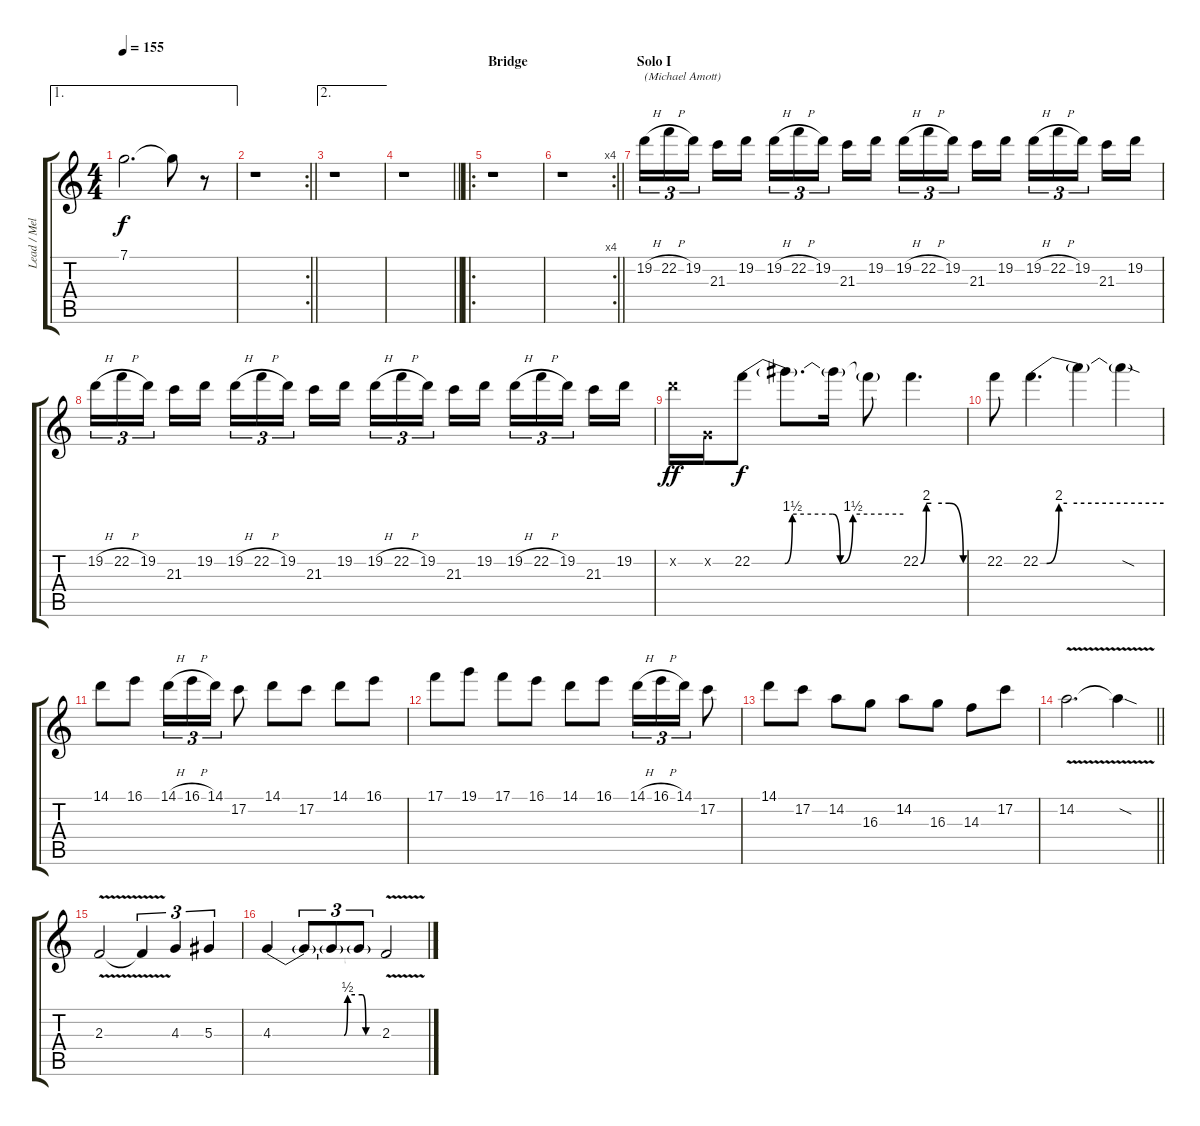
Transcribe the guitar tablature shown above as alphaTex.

\track ("Lead / Melody Guitar I" "Lead / Mel") {instrument distortionguitar}
\staff {score tabs}
\tuning (C4 G3 Eb3 Bb2 F2 C2) {hide}
\ae 1
\ts (4 4)
\tempo 155
\clef g2
\ks c
7.1{t}.2{d dy f} 7.1{t}.8 r.8 |
\rc 2
\barLineRight lightlight
r.1 |
\ae 2
r.1 |
\barLineRight lightlight
r.1 |
\ro
\section ("" "Bridge")
r.1 |
\rc 4
\barLineRight lightlight
r.1 |
\section ("" "Solo I")
19.2{h}.16{tu (3 2) txt "(Michael Amott)" volume 16 balance 10} 22.2{h}.16{tu (3 2)} 19.2.16{tu (3 2) beam splitsecondary} 21.3.16 19.2.16 19.2{h}.16{tu (3 2)} 22.2{h}.16{tu (3 2)} 19.2.16{tu (3 2) beam splitsecondary} 21.3.16 19.2.16 19.2{h}.16{tu (3 2)} 22.2{h}.16{tu (3 2)} 19.2.16{tu (3 2) beam splitsecondary} 21.3.16 19.2.16 19.2{h}.16{tu (3 2)} 22.2{h}.16{tu (3 2)} 19.2.16{tu (3 2) beam splitsecondary} 21.3.16 19.2.16 |
19.2{h}.16{tu (3 2)} 22.2{h}.16{tu (3 2)} 19.2.16{tu (3 2) beam splitsecondary} 21.3.16 19.2.16 19.2{h}.16{tu (3 2)} 22.2{h}.16{tu (3 2)} 19.2.16{tu (3 2) beam splitsecondary} 21.3.16 19.2.16 19.2{h}.16{tu (3 2)} 22.2{h}.16{tu (3 2)} 19.2.16{tu (3 2) beam splitsecondary} 21.3.16 19.2.16 19.2{h}.16{tu (3 2)} 22.2{h}.16{tu (3 2)} 19.2.16{tu (3 2) beam splitsecondary} 21.3.16 19.2.16 |
19.2{x}.16{dy ff} 0.2{x}.16 22.2{be (custom 0 0 13 0 16 6 32 6 35 0 40 6 60 6)}.8{dy f} 22.2{t}.8{d} 22.2{t}.16 22.2{t}.8 22.2{be (custom 0 0 8 8 15 8 40 8 60 0)}.4{d} |
22.2.8 22.2{be (custom 0 0 3 0 9 8 13 8 60 8)}.4{d} 22.2{t}.4 22.2{sod t}.4 |
14.1.8 16.1.8 14.1{h}.16{tu (3 2)} 16.1{h}.16{tu (3 2)} 14.1.16{tu (3 2)} 17.2.8 14.1.8 17.2.8 14.1.8 16.1.8 |
17.1.8 19.1.8 17.1.8 16.1.8 14.1.8 16.1.8 14.1{h}.16{tu (3 2)} 16.1{h}.16{tu (3 2)} 14.1.16{tu (3 2)} 17.2.8 |
14.1.8 17.2.8 14.2.8 16.3.8 14.2.8 16.3.8 14.3.8 17.2.8 |
\barLineRight lightlight
14.2{v}.2{d} 14.2{sod t}.4 |
2.3{v}.2 2.3{t}.4{tu (3 2)} 4.3.4{tu (3 2)} 5.3.4{tu (3 2)} |
4.3{be (custom 0 0 5 0 39 0 41 2 49 2 51 0 60 0)}.4 4.3{t}.8{tu (3 2)} 4.3{t}.8{tu (3 2)} 4.3{t}.8{tu (3 2)} 2.3{v}.2
